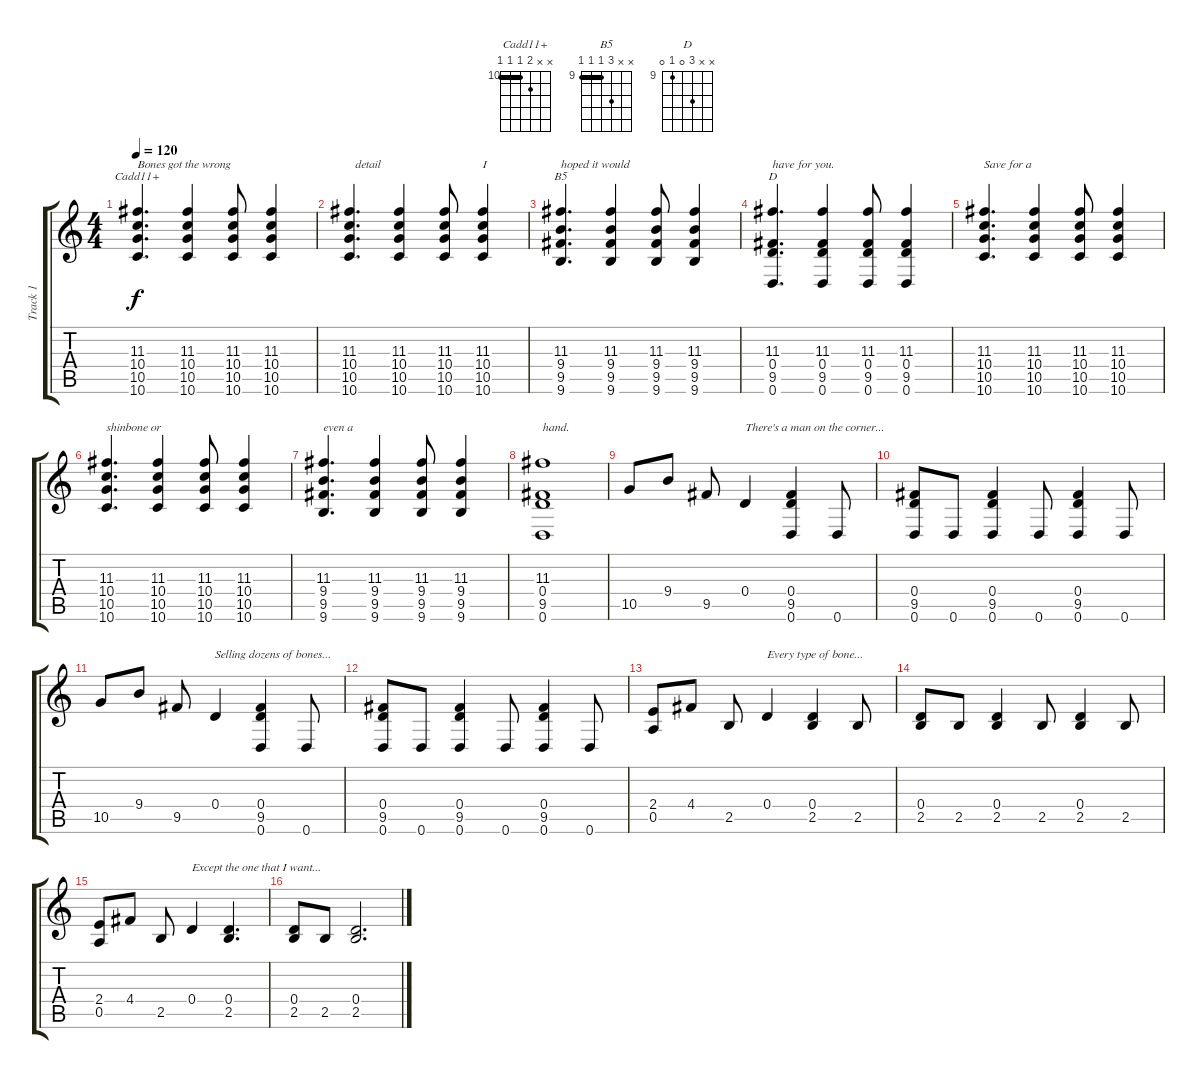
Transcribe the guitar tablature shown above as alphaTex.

\track ("Track 1" "Track 1") {instrument acousticguitarsteel}
\staff {score tabs}
\tuning (E4 B3 G3 D3 A2 D2) {hide}
\chord ("Cadd11+" x x 11 10 10 10) {firstfret 10 barre 10}
\chord ("B5" x x 11 9 9 9) {firstfret 9 barre 9}
\chord ("D" x x 11 0 9 0) {firstfret 9}
\ts (4 4)
\tempo 120
\clef g2
\ks c
(11.3 10.4 10.5 10.6).4{d ch "Cadd11+" txt "Bones got the wrong" dy f} (11.3 10.4 10.5 10.6).4 (11.3 10.4 10.5 10.6).8 (11.3 10.4 10.5 10.6).4 |
(11.3 10.4 10.5 10.6).4{d txt "  detail"} (11.3 10.4 10.5 10.6).4 (11.3 10.4 10.5 10.6).8 (11.3 10.4 10.5 10.6).4{txt "I"} |
(11.3 9.4 9.5 9.6).4{d ch "B5" txt "hoped it would"} (11.3 9.4 9.5 9.6).4 (11.3 9.4 9.5 9.6).8 (11.3 9.4 9.5 9.6).4 |
(11.3 0.4 9.5 0.6).4{d ch "D" txt "have for you."} (11.3 0.4 9.5 0.6).4 (11.3 0.4 9.5 0.6).8 (11.3 0.4 9.5 0.6).4 |
(11.3 10.4 10.5 10.6).4{d txt "Save for a"} (11.3 10.4 10.5 10.6).4 (11.3 10.4 10.5 10.6).8 (11.3 10.4 10.5 10.6).4 |
(11.3 10.4 10.5 10.6).4{d txt "shinbone or "} (11.3 10.4 10.5 10.6).4 (11.3 10.4 10.5 10.6).8 (11.3 10.4 10.5 10.6).4 |
(11.3 9.4 9.5 9.6).4{d txt "even a"} (11.3 9.4 9.5 9.6).4 (11.3 9.4 9.5 9.6).8 (11.3 9.4 9.5 9.6).4 |
(11.3 0.4 9.5 0.6).1{txt "hand."} |
10.5.8 9.4.8 9.5.8 0.4.4{txt "There's a man on the corner..."} (0.4 9.5 0.6).4 0.6.8 |
(0.4 9.5 0.6).8 0.6.8 (0.4 9.5 0.6).4 0.6.8 (0.4 9.5 0.6).4 0.6.8 |
10.5.8 9.4.8 9.5.8 0.4.4{txt "Selling dozens of bones..."} (0.4 9.5 0.6).4 0.6.8 |
(0.4 9.5 0.6).8 0.6.8 (0.4 9.5 0.6).4 0.6.8 (0.4 9.5 0.6).4 0.6.8 |
(2.4 0.5).8 4.4.8 2.5.8 0.4.4{txt "Every type of bone..."} (0.4 2.5).4 2.5.8 |
(0.4 2.5).8 2.5.8 (0.4 2.5).4 2.5.8 (0.4 2.5).4 2.5.8 |
(2.4 0.5).8 4.4.8 2.5.8 0.4.4{txt "Except the one that I want..."} (0.4 2.5).4{d} |
(0.4 2.5).8 2.5.8 (0.4 2.5).2{d}
